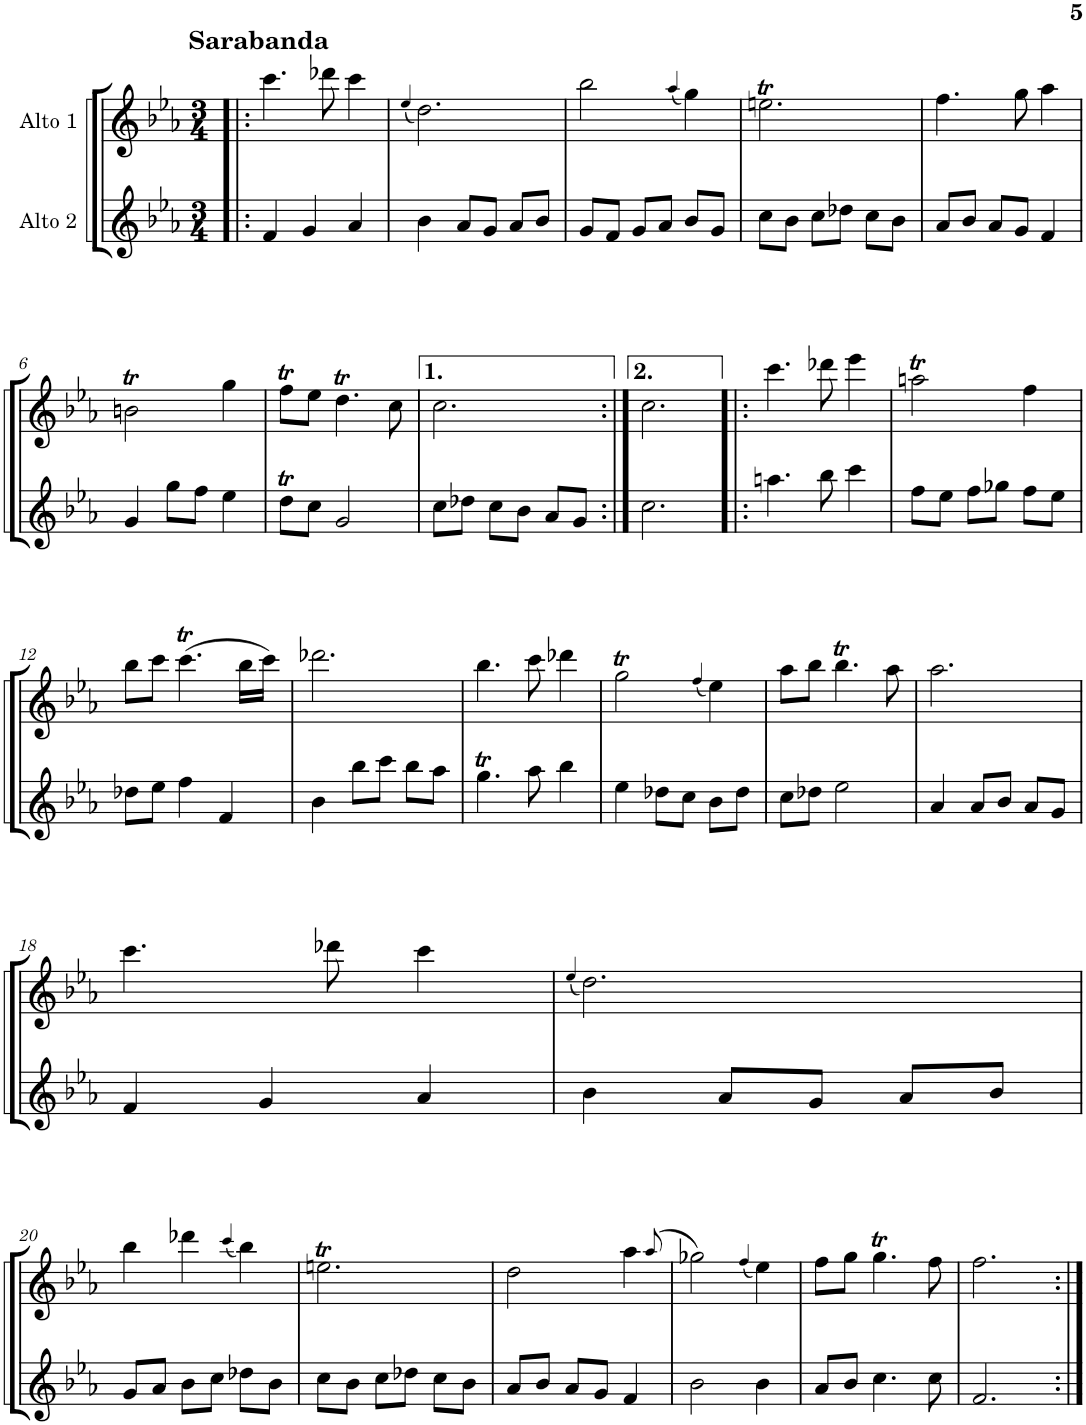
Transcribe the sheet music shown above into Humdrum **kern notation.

**kern	**kern
*part2	*part1
*staff2	*staff1
*I"Alto 2	*I"Alto 1
!!LO:PB:g=z
*clefG2	*clefG2
*k[b-e-a-]	*k[b-e-a-]
*M3/4	*M3/4
=1!|:	=1!|:
!	!LO:TX:a:B:t=Sarabanda
4f/	4.ccc\
4g/	.
.	8ddd-X\
4a-/	4ccc\
=2	=2
.	(4qee-/
4b-\	2.dd\)
8a-/L	.
8g/J	.
8a-/L	.
8b-/J	.
=3	=3
8g/L	2bb-\
8f/J	.
8g/L	.
8a-/J	.
.	(4qaa-/
8b-/L	4gg\)
8g/J	.
=4	=4
8cc\L	2.eent\
8b-\J	.
8cc\L	.
8dd-X\J	.
8cc\L	.
8b-\J	.
=5	=5
8a-/L	4.ff\
8b-/J	.
8a-/L	.
8g/J	8gg\
4f/	4aa-\
!!LO:LB:g=z
=6	=6
4g/	2bnt\
8gg\L	.
8ff\J	.
4ee-\	4gg\
=7	=7
8ddt\L	8ffT\L
8cc\J	8ee-\J
2g/	4.ddt\
.	8cc\
=8	=8
8cc\L	2.cc\
8dd-X\J	.
8cc\L	.
8b-\J	.
8a-/L	.
8g/J	.
=9:|!	=9:|!
2.cc\	2.cc\
=10!|:	=10!|:
4.aan\	4.ccc\
8bb-\	8ddd-X\
4ccc\	4eee-\
=11	=11
8ff\L	2aant\
8ee-\J	.
8ff\L	.
8gg-X\J	.
8ff\L	4ff\
8ee-\J	.
!!LO:LB:g=z
=12	=12
8dd-X\L	8bb-\L
8ee-\J	8ccc\J
4ff\	(4.cccT\
4f/	.
.	16bb-\LL
.	16ccc\JJ)
=13	=13
4b-\	2.ddd-X\
8bb-\L	.
8ccc\J	.
8bb-\L	.
8aa-\J	.
=14	=14
4.ggt\	4.bb-\
8aa-\	8ccc\
4bb-\	4ddd-X\
=15	=15
4ee-\	2ggt\
8dd-X\L	.
8cc\J	.
.	(4qff/
8b-\L	4ee-\)
8dd-\J	.
=16	=16
8cc\L	8aa-\L
8dd-X\J	8bb-\J
2ee-\	4.bb-T\
.	8aa-\
=17	=17
4a-/	2.aa-\
8a-/L	.
8b-/J	.
8a-/L	.
8g/J	.
!!LO:LB:g=z
=18	=18
4f/	4.ccc\
4g/	.
.	8ddd-X\
4a-/	4ccc\
=19	=19
.	(4qee-/
4b-\	2.dd\)
8a-/L	.
8g/J	.
8a-/L	.
8b-/J	.
!!LO:LB:g=z
=20	=20
8g/L	4bb-\
8a-/J	.
8b-\L	4ddd-X\
8cc\J	.
.	(4qccc/
8dd-X\L	4bb-\)
8b-\J	.
=21	=21
8cc\L	2.eent\
8b-\J	.
8cc\L	.
8dd-X\J	.
8cc\L	.
8b-\J	.
=22	=22
8a-/L	2dd\
8b-/J	.
8a-/L	.
8g/J	.
4f/	4aa-\
.	(8qaa-/
=23	=23
2b-\	2gg-X\)
.	(4qff/
4b-\	4ee-\)
=24	=24
8a-/L	8ff\L
8b-/J	8gg\J
4.cc\	4.ggt\
8cc\	8ff\
=25	=25
2.f/	2.ff\
=:|!	=:|!
*-	*-
